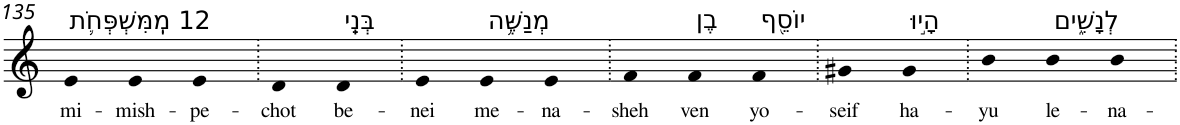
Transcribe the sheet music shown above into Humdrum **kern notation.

**kern	**text
*part1	*part1
*staff1	*staff1
*I"Piano	*
*I'Pno	*
!!LO:PB:g=z
*clefG2	*
*k[]	*
=135	=135
!LO:TX:a:t=12 מִֽמִּשְׁפְּחֹ֛ת	!
!	!LO:LY:b
4e	mi-
!	!LO:LY:b
4e	-mish-
!	!LO:LY:b
4e	-pe-
=136.	=136.
!	!LO:LY:b
4d	-chot
!LO:TX:a:t=בְּנֵֽי	!
!	!LO:LY:b
4d	be-
=137.	=137.
!	!LO:LY:b
4e	-nei
!LO:TX:a:t=מְנַשֶּׁ֥ה	!
!	!LO:LY:b
4e	me-
!	!LO:LY:b
4e	-na-
=138.	=138.
!	!LO:LY:b
4f	-sheh
!LO:TX:a:t=בֶן	!
!	!LO:LY:b
4f	ven
!LO:TX:a:t=יוֹסֵ֖ף	!
!	!LO:LY:b
4f	yo-
=139.	=139.
!	!LO:LY:b
4g#X	-seif
!LO:TX:a:t=הָי֣וּ	!
!	!LO:LY:b
4g#	ha-
=140.	=140.
!	!LO:LY:b
4b	-yu
!LO:TX:a:t=לְנָשִׁ֑ים	!
!	!LO:LY:b
4b	le-
!	!LO:LY:b
4b	-na-
=.	=.
*-	*-
